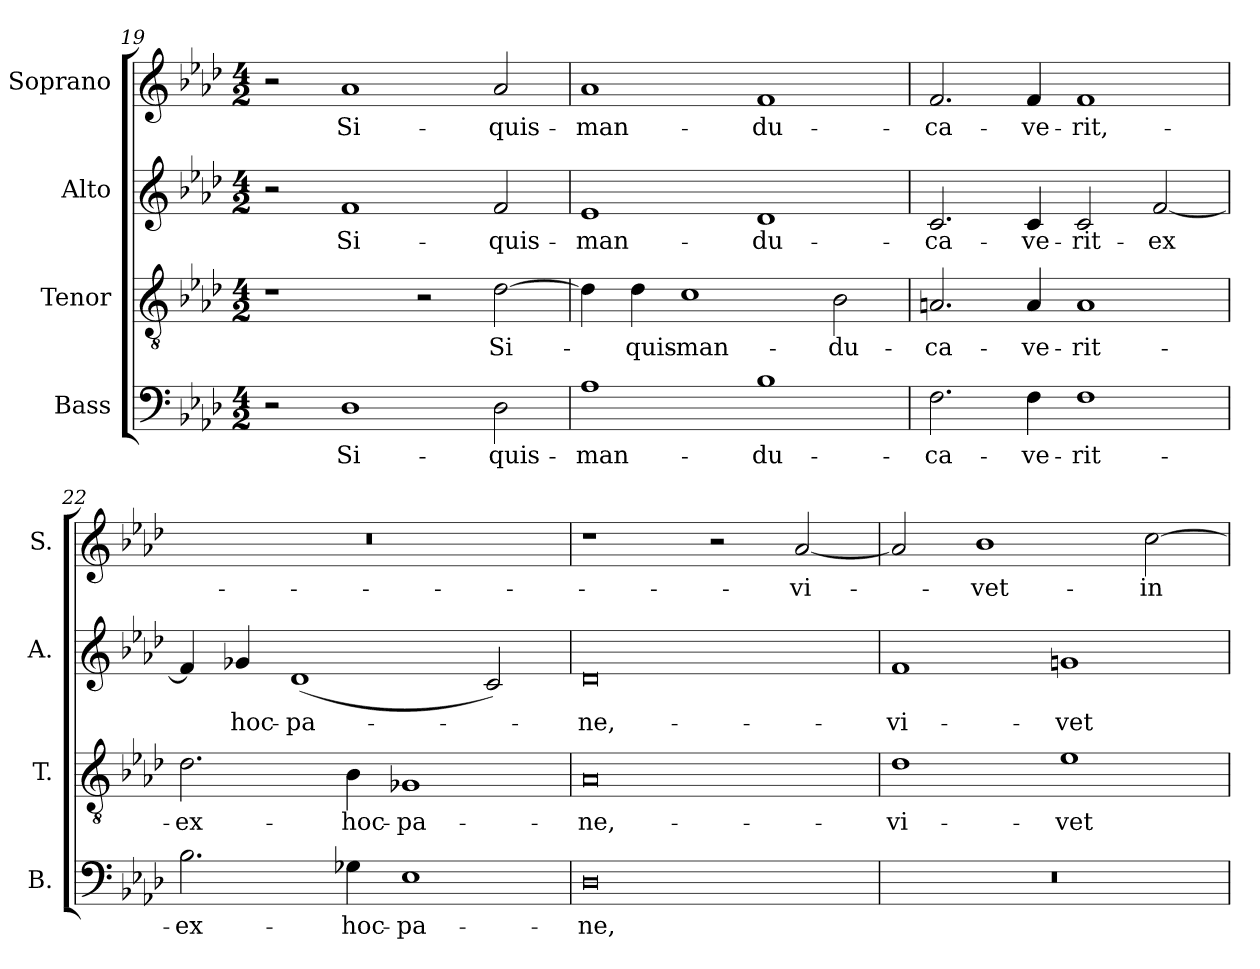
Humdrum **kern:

**kern	**text	**kern	**text	**kern	**text	**kern	**text
*part4	*part4	*part3	*part3	*part2	*part2	*part1	*part1
*staff4	*staff4	*staff3	*staff3	*staff2	*staff2	*staff1	*staff1
*I"Bass	*	*I"Tenor	*	*I"Alto	*	*I"Soprano	*
*I'B.	*	*I'T.	*	*I'A.	*	*I'S.	*
!!LO:PB:g=z
*clefF4	*	*clefGv2	*	*clefG2	*	*clefG2	*
*	*	*ITrd7c12	*	*	*	*	*
*k[b-e-a-d-]	*	*k[b-e-a-d-]	*	*k[b-e-a-d-]	*	*k[b-e-a-d-]	*
*A-:	*	*A-:	*	*A-:	*	*A-:	*
*M4/2	*	*M4/2	*	*M4/2	*	*M4/2	*
=19	=19	=19	=19	=19	=19	=19	=19
2r	.	1r	.	2r	.	2r	.
!	!LO:LY:b:color=#000000	!	!	!	!	!	!
!	!	!	!	!	!LO:LY:b:color=#000000	!	!
!	!	!	!	!	!	!	!LO:LY:b:color=#000000
1D-i	Si-	.	.	1fi	-Si-	1a-i	-Si-
.	.	2r	.	.	.	.	.
!	!LO:LY:b:color=#000000	!	!	!	!	!	!
!	!	!	!LO:LY:b:color=#000000	!	!	!	!
!	!	!	!	!	!LO:LY:b:color=#000000	!	!
!	!	!	!	!	!	!	!LO:LY:b:color=#000000
2D-i\	-quis-	[2D-i\	-Si-	2fi/	-quis-	2a-i/	-quis-
=20	=20	=20	=20	=20	=20	=20	=20
!	!LO:LY:b:color=#000000	!	!	!	!	!	!
!	!	!	!	!	!LO:LY:b:color=#000000	!	!
!	!	!	!	!	!	!	!LO:LY:b:color=#000000
1A-i	-man-	4D-i\]	.	1e-i	-man-	1a-i	-man-
!	!	!	!LO:LY:b:color=#000000	!	!	!	!
.	.	4D-i\	-quis-	.	.	.	.
!	!	!	!LO:LY:b:color=#000000	!	!	!	!
.	.	1Ci	-man-	.	.	.	.
!	!LO:LY:b:color=#000000	!	!	!	!	!	!
!	!	!	!	!	!LO:LY:b:color=#000000	!	!
!	!	!	!	!	!	!	!LO:LY:b:color=#000000
1B-i	-du-	.	.	1d-i	-du-	1fi	-du-
!	!	!	!LO:LY:b:color=#000000	!	!	!	!
.	.	2BB-i\	-du-	.	.	.	.
=21	=21	=21	=21	=21	=21	=21	=21
!	!LO:LY:b:color=#000000	!	!	!	!	!	!
!	!	!	!LO:LY:b:color=#000000	!	!	!	!
!	!	!	!	!	!LO:LY:b:color=#000000	!	!
!	!	!	!	!	!	!	!LO:LY:b:color=#000000
2.Fi\	-ca-	2.AAni/	-ca-	2.ci/	-ca-	2.fi/	-ca-
!	!LO:LY:b:color=#000000	!	!	!	!	!	!
!	!	!	!LO:LY:b:color=#000000	!	!	!	!
!	!	!	!	!	!LO:LY:b:color=#000000	!	!
!	!	!	!	!	!	!	!LO:LY:b:color=#000000
4Fi\	-ve-	4AAi/	-ve-	4ci/	-ve-	4fi/	-ve-
!	!LO:LY:b:color=#000000	!	!	!	!	!	!
!	!	!	!LO:LY:b:color=#000000	!	!	!	!
!	!	!	!	!	!LO:LY:b:color=#000000	!	!
!	!	!	!	!	!	!	!LO:LY:b:color=#000000
1Fi	-rit-	1AAi	-rit-	2ci/	-rit-	1fi	-rit,-
!	!	!	!	!	!LO:LY:b:color=#000000	!	!
.	.	.	.	[2fi/	-ex	.	.
=22	=22	=22	=22	=22	=22	=22	=22
!	!LO:LY:b:color=#000000	!	!	!	!	!	!
!	!	!	!LO:LY:b:color=#000000	!	!	!LO:N:vis=1	!
2.B-i\	-ex-	2.D-i\	-ex-	4fi/]	.	0r	.
!	!	!	!	!	!LO:LY:b:color=#000000	!	!
.	.	.	.	4g-Xi/	hoc-	.	.
!	!	!	!	!	!LO:LY:b:color=#000000	!	!
.	.	.	.	(1d-i	-pa-	.	.
!	!LO:LY:b:color=#000000	!	!	!	!	!	!
!	!	!	!LO:LY:b:color=#000000	!	!	!	!
4G-Xi\	-hoc-	4BB-i\	-hoc-	.	.	.	.
!	!LO:LY:b:color=#000000	!	!	!	!	!	!
!	!	!	!LO:LY:b:color=#000000	!	!	!	!
1E-i	-pa-	1GG-Xi	-pa-	.	.	.	.
.	.	.	.	2ci/)	.	.	.
=23	=23	=23	=23	=23	=23	=23	=23
!	!LO:LY:b:color=#000000	!	!	!	!	!	!
!	!	!	!LO:LY:b:color=#000000	!	!	!	!
!	!	!	!	!	!LO:LY:b:color=#000000	!	!
0D-i	-ne,-	0AA-i	-ne,-	0d-i	-ne,-	1r	.
.	.	.	.	.	.	2r	.
!	!	!	!	!	!	!	!LO:LY:b:color=#000000
.	.	.	.	.	.	[2a-i/	-vi-
=24	=24	=24	=24	=24	=24	=24	=24
!LO:N:vis=1	!	!	!	!	!	!	!
!	!	!	!LO:LY:b:color=#000000	!	!	!	!
!	!	!	!	!	!LO:LY:b:color=#000000	!	!
0r	.	1D-i	-vi-	1fi	-vi-	2a-i/]	.
!	!	!	!	!	!	!	!LO:LY:b:color=#000000
.	.	.	.	.	.	1b-i	-vet-
!	!	!	!LO:LY:b:color=#000000	!	!	!	!
!	!	!	!	!	!LO:LY:b:color=#000000	!	!
.	.	1E-i	-vet-	1gni	-vet-	.	.
!	!	!	!	!	!	!	!LO:LY:b:color=#000000
.	.	.	.	.	.	[2cci\	-in
=	=	=	=	=	=	=	=
*-	*-	*-	*-	*-	*-	*-	*-
